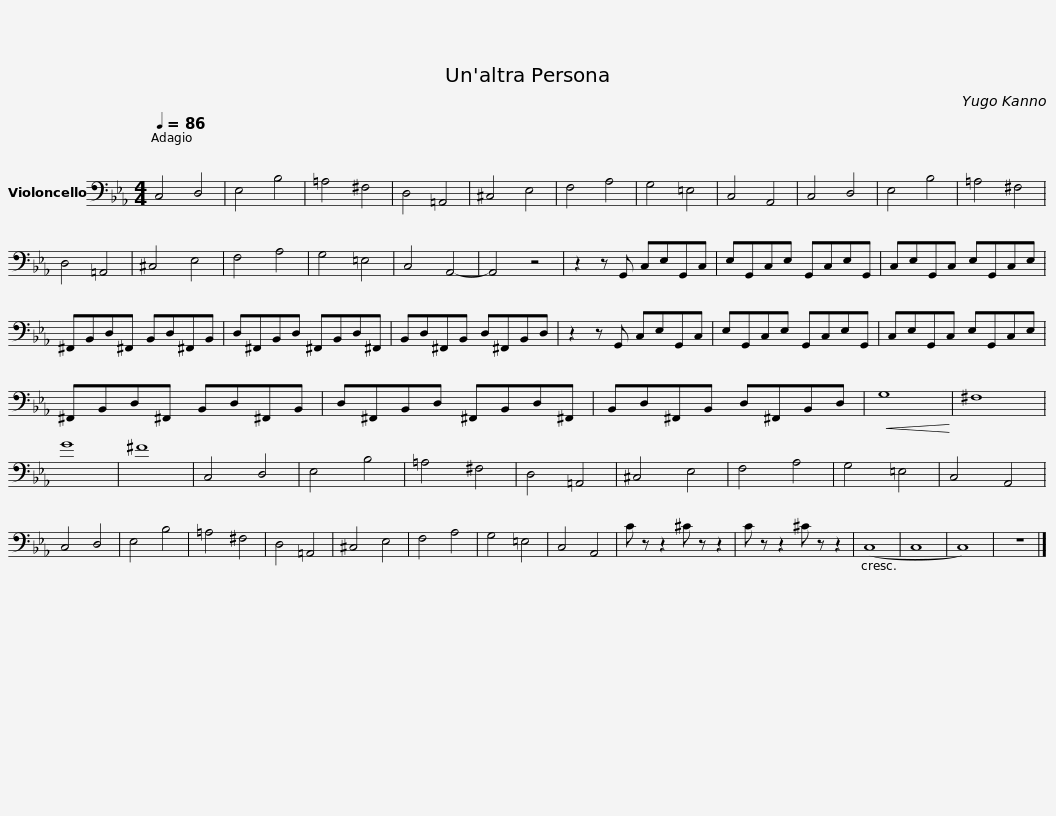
X:1
L:1/8
Q:1/4=86
M:4/4
I:linebreak $
K:Eb
V:1 bass
V:1
 C,4 D,4 | E,4 B,4 | =A,4 ^F,4 | D,4 =A,,4 | ^C,4 E,4 | %5
 F,4 A,4 | G,4 =E,4 | C,4 A,,4 | C,4 D,4 | E,4 B,4 | %10
 =A,4 ^F,4 | D,4 =A,,4 | ^C,4 E,4 | F,4 A,4 |$ G,4 =E,4 | %15
 C,4 A,,4- | A,,4 z4 | z2 z G,, C,E,G,,C, | E,G,,C,E, G,,C,E,G,, | C,E,G,,C, E,G,,C,E, | %20
 ^F,,B,,D,^F,, B,,D,^F,,B,, |$ D,^F,,B,,D, ^F,,B,,D,^F,, | B,,D,^F,,B,, D,^F,,B,,D, | z2 z G,, C,E,G,,C, | E,G,,C,E, G,,C,E,G,, | %25
 C,E,G,,C, E,G,,C,E, |$ ^F,,B,,D,^F,, B,,D,^F,,B,, | D,^F,,B,,D, ^F,,B,,D,^F,, | B,,D,^F,,B,, D,^F,,B,,D, |!<(! G,8!<)! | %30
 ^F,8 | G8 | ^F8 | C,4 D,4 | E,4 B,4 |$ %35
 =A,4 ^F,4 | D,4 =A,,4 | ^C,4 E,4 | F,4 A,4 | G,4 =E,4 | %40
 C,4 A,,4 | C,4 D,4 | E,4 B,4 | =A,4 ^F,4 | D,4 =A,,4 | %45
 ^C,4 E,4 | F,4 A,4 | G,4 =E,4 | C,4 A,,4 |$ C z z2 ^C z z2 | %50
 C z z2 ^C z z2 | (C,8 | C,8 | C,8) | z8 |] %55
